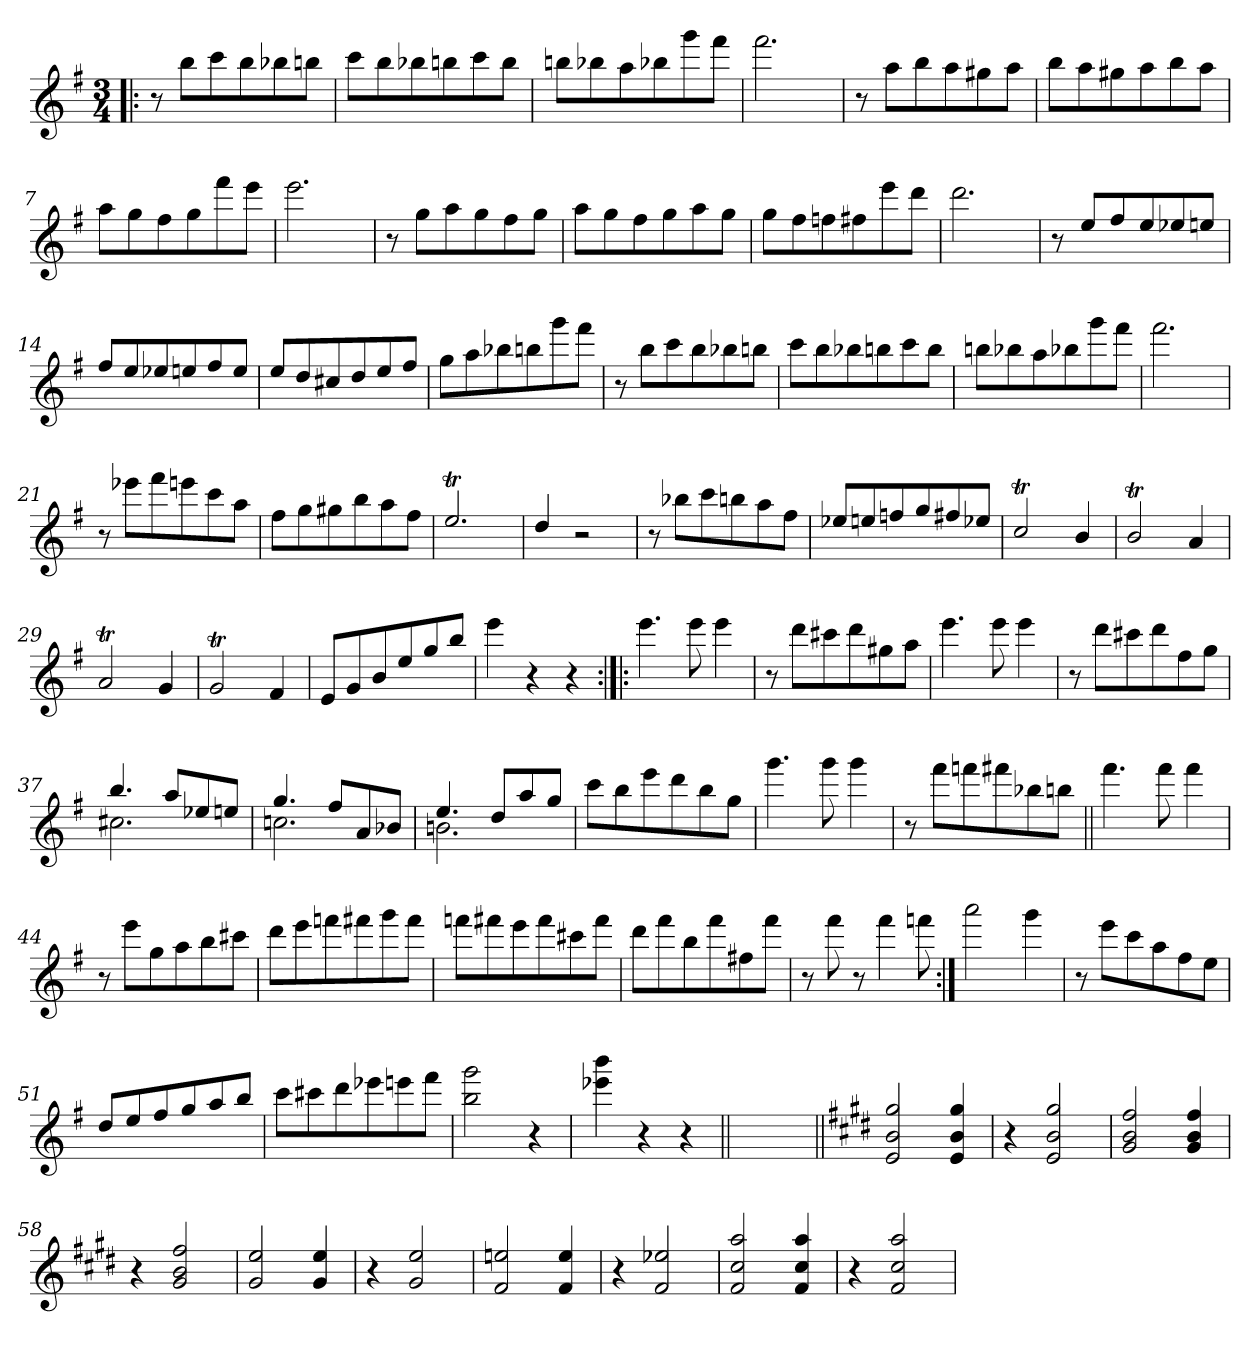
**kern
*part1
*staff1
*clefG2
*k[f#]
*G:
*M3/4
=1!|:
8r
8bb\L
8ccc\
8bb\
8bb-X\
8bbn\J
=2
8ccc\L
8bb\
8bb-X\
8bbn\
8ccc\
8bb\J
=3
8bbn\L
8bb-X\
8aa\
8bb-X\
8ggg\
8fff#\J
=4
2.fff#\
=5
8r
8aa\L
8bb\
8aa\
8gg#X\
8aa\J
!!LO:LB:g=z
=6
8bb\L
8aa\
8gg#X\
8aa\
8bb\
8aa\J
=7
8aa\L
8gg\
8ff#\
8gg\
8fff#\
8eee\J
=8
2.eee\
=9
8r
8gg\L
8aa\
8gg\
8ff#\
8gg\J
=10
8aa\L
8gg\
8ff#\
8gg\
8aa\
8gg\J
!!LO:LB:g=z
=11
8gg\L
8ff#\
8ffn\
8ff#X\
8eee\
8ddd\J
=12
2.ddd\
=13
8r
8ee/L
8ff#/
8ee/
8ee-X/
8een/J
=14
8ff#/L
8ee/
8ee-X/
8een/
8ff#/
8ee/J
=15
8ee/L
8dd/
8cc#X/
8dd/
8ee/
8ff#/J
=16
8gg\L
8aa\
8bb-X\
8bbn\
8ggg\
8fff#\J
!!LO:LB:g=z
=17
8r
8bb\L
8ccc\
8bb\
8bb-X\
8bbn\J
=18
8ccc\L
8bb\
8bb-X\
8bbn\
8ccc\
8bb\J
=19
8bbn\L
8bb-X\
8aa\
8bb-X\
8ggg\
8fff#\J
=20
2.fff#\
=21
8r
8eee-X\L
8fff#\
8eeen\
8ccc\
8aa\J
!!LO:LB:g=z
=22
8ff#\L
8gg\
8gg#X\
8bb\
8aa\
8ff#\J
=23
2.eeT/
=24
4dd/
2r
=25
8r
8bb-X\L
8ccc\
8bbn\
8aa\
8ff#\J
=26
8ee-X/L
8een/
8ffn/
8gg/
8ff#X/
8ee-X/J
!!LO:LB:g=z
=27
2ccT/
4bTTT/
=28
2bt/
4aTTT/
=29
2aT/
4gTTT/
=30
2gT/
4f#TTT/
=31
8e/L
8g/
8b/
8ee/
8gg/
8bb/J
=32
4eee\
4r
4r
!!LO:LB:g=z
=33:|!|:
4.eee\
8eee\
4eee\
=34
8r
8ddd\L
8ccc#X\
8ddd\
8gg#X\
8aa\J
=35
4.eee\
8eee\
4eee\
=36
8r
8ddd\L
8ccc#X\
8ddd\
8ff#\
8gg\J
=37
*^
4.bb/	2.cc#X\
8aa/L	.
8ee-X/	.
8een/J	.
!!LO:LB:g=z	!!
=38	=38
4.gg/	2.ccn\
8ff#/L	.
8a/	.
8b-X/J	.
=39	=39
4.ee/	2.bn\
8dd/L	.
8aa/	.
8gg/J	.
*v	*v
=40
8ccc\L
8bb\
8eee\
8ddd\
8bb\
8gg\J
=41
4.ggg\
8ggg\
4ggg\
=42
8r
8fff#\L
8fffn\
8fff#X\
8bb-X\
8bbn\J
=43||
4.fff#\
8fff#\
4fff#\
!!LO:LB:g=z
=44
8r
8eee\L
8gg\
8aa\
8bb\
8ccc#X\J
=45
8ddd\L
8eee\
8fffn\
8fff#X\
8ggg\
8fff#\J
=46
8fffn\L
8fff#X\
8eee\
8fff#\
8ccc#X\
8fff#\J
=47
8ddd\L
8fff#\
8bb\
8fff#\
8ff#X\
8fff#\J
=48
8r
8fff#\
8r
4fff#\
8fffn\
!!LO:LB:g=z
=49:|!
2aaa\
4ggg\
=50
8r
8eee\L
8ccc\
8aa\
8ff#\
8ee\J
=51
8dd/L
8ee/
8ff#/
8gg/
8aa/
8bb/J
=52
8ccc\L
8ccc#X\
8ddd\
8eee-X\
8eeen\
8fff#\J
=53
2bb\ 2ggg\
4r
=54
4eee-X\ 4bbb\
4ra
4r
=54X541||
2.ryy
!!LO:LB:g=z
=55||
*k[f#c#g#d#]
*E:
2e/ 2b/ 2gg#/
4e/ 4b/ 4gg#/
=56
4r
2e/ 2b/ 2gg#/
=57
2g#/ 2b/ 2ff#/
4g#/ 4b/ 4ff#/
=58
4r
2g#/ 2b/ 2ff#/
=59
2g#/ 2ee/
4g#/ 4ee/
=60
4r
2g#/ 2ee/
=61
2f#/ 2een/
4f#/ 4ee/
!!LO:PB:g=z
=62
4r
2f#/ 2ee-X/
=63
2f#/ 2cc#/ 2aa/
4f#/ 4cc#/ 4aa/
=64
4r
2f#/ 2cc#/ 2aa/
=
*-
